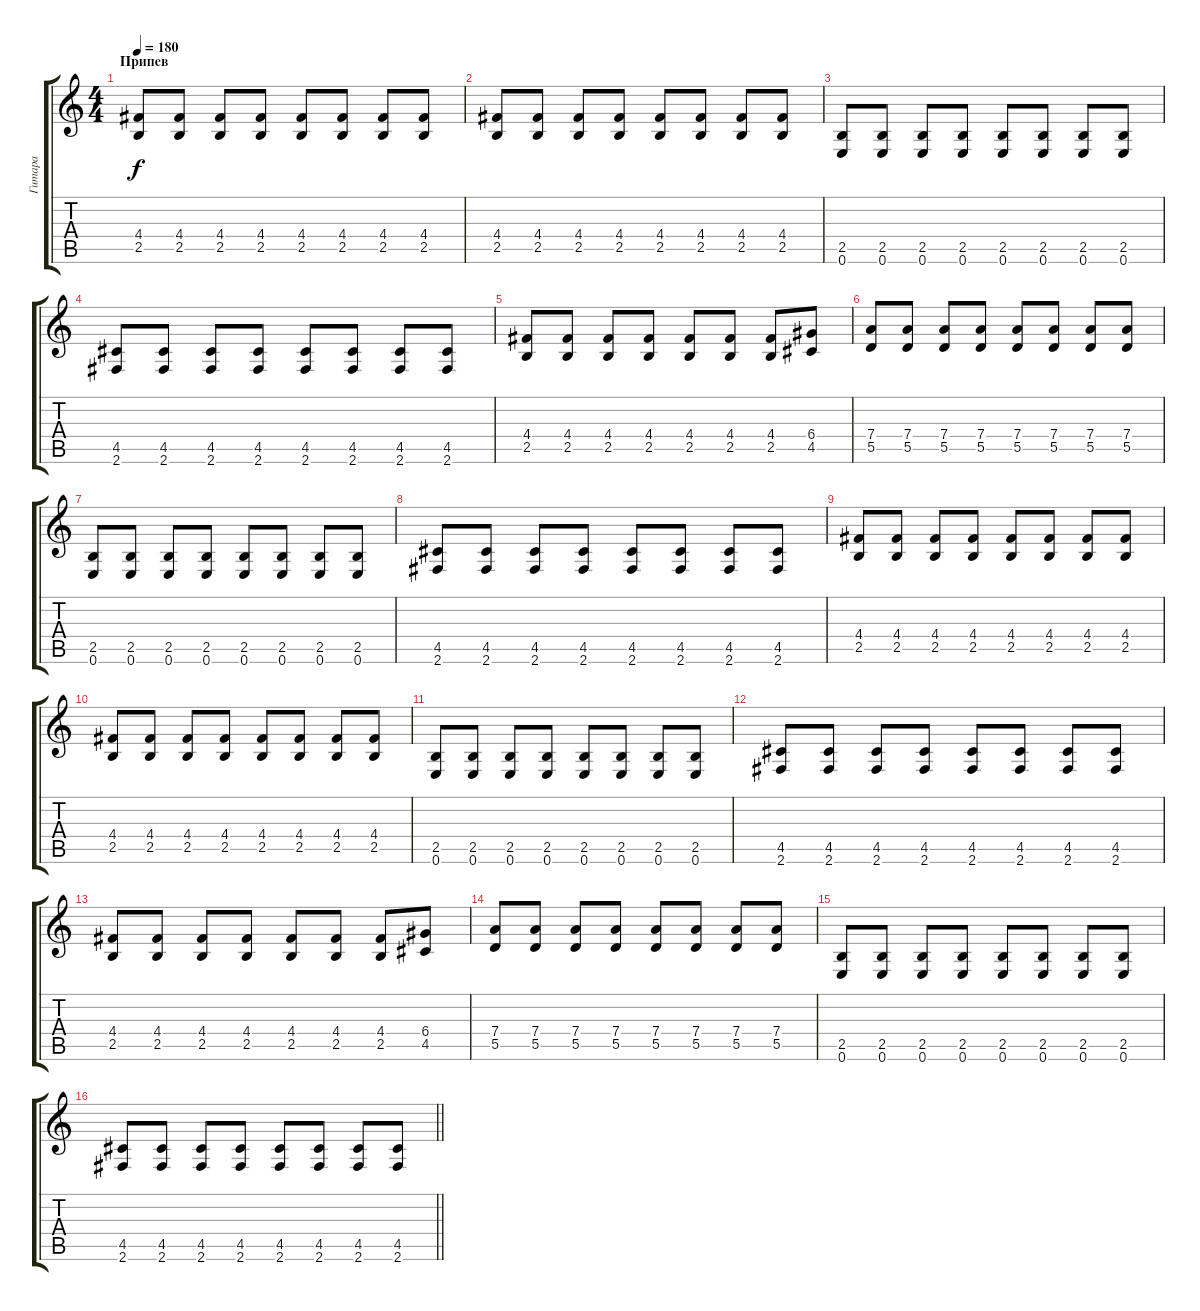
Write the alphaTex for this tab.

\track ("Гитара" "Гитара") {instrument distortionguitar}
\staff {score tabs}
\tuning (E4 B3 G3 D3 A2 E2) {hide}
\ts (4 4)
\section ("" "Припев")
\tempo 180
\clef g2
\ks c
(4.4 2.5).8{dy f} (4.4 2.5).8 (4.4 2.5).8 (4.4 2.5).8 (4.4 2.5).8 (4.4 2.5).8 (4.4 2.5).8 (4.4 2.5).8 |
(4.4 2.5).8 (4.4 2.5).8 (4.4 2.5).8 (4.4 2.5).8 (4.4 2.5).8 (4.4 2.5).8 (4.4 2.5).8 (4.4 2.5).8 |
(2.5 0.6).8 (2.5 0.6).8 (2.5 0.6).8 (2.5 0.6).8 (2.5 0.6).8 (2.5 0.6).8 (2.5 0.6).8 (2.5 0.6).8 |
(4.5 2.6).8 (4.5 2.6).8 (4.5 2.6).8 (4.5 2.6).8 (4.5 2.6).8 (4.5 2.6).8 (4.5 2.6).8 (4.5 2.6).8 |
(4.4 2.5).8 (4.4 2.5).8 (4.4 2.5).8 (4.4 2.5).8 (4.4 2.5).8 (4.4 2.5).8 (4.4 2.5).8 (6.4 4.5).8 |
(7.4 5.5).8 (7.4 5.5).8 (7.4 5.5).8 (7.4 5.5).8 (7.4 5.5).8 (7.4 5.5).8 (7.4 5.5).8 (7.4 5.5).8 |
(2.5 0.6).8 (2.5 0.6).8 (2.5 0.6).8 (2.5 0.6).8 (2.5 0.6).8 (2.5 0.6).8 (2.5 0.6).8 (2.5 0.6).8 |
(4.5 2.6).8 (4.5 2.6).8 (4.5 2.6).8 (4.5 2.6).8 (4.5 2.6).8 (4.5 2.6).8 (4.5 2.6).8 (4.5 2.6).8 |
(4.4 2.5).8 (4.4 2.5).8 (4.4 2.5).8 (4.4 2.5).8 (4.4 2.5).8 (4.4 2.5).8 (4.4 2.5).8 (4.4 2.5).8 |
(4.4 2.5).8 (4.4 2.5).8 (4.4 2.5).8 (4.4 2.5).8 (4.4 2.5).8 (4.4 2.5).8 (4.4 2.5).8 (4.4 2.5).8 |
(2.5 0.6).8 (2.5 0.6).8 (2.5 0.6).8 (2.5 0.6).8 (2.5 0.6).8 (2.5 0.6).8 (2.5 0.6).8 (2.5 0.6).8 |
(4.5 2.6).8 (4.5 2.6).8 (4.5 2.6).8 (4.5 2.6).8 (4.5 2.6).8 (4.5 2.6).8 (4.5 2.6).8 (4.5 2.6).8 |
(4.4 2.5).8 (4.4 2.5).8 (4.4 2.5).8 (4.4 2.5).8 (4.4 2.5).8 (4.4 2.5).8 (4.4 2.5).8 (6.4 4.5).8 |
(7.4 5.5).8 (7.4 5.5).8 (7.4 5.5).8 (7.4 5.5).8 (7.4 5.5).8 (7.4 5.5).8 (7.4 5.5).8 (7.4 5.5).8 |
(2.5 0.6).8 (2.5 0.6).8 (2.5 0.6).8 (2.5 0.6).8 (2.5 0.6).8 (2.5 0.6).8 (2.5 0.6).8 (2.5 0.6).8 |
\barLineRight lightlight
(4.5 2.6).8 (4.5 2.6).8 (4.5 2.6).8 (4.5 2.6).8 (4.5 2.6).8 (4.5 2.6).8 (4.5 2.6).8 (4.5 2.6).8
